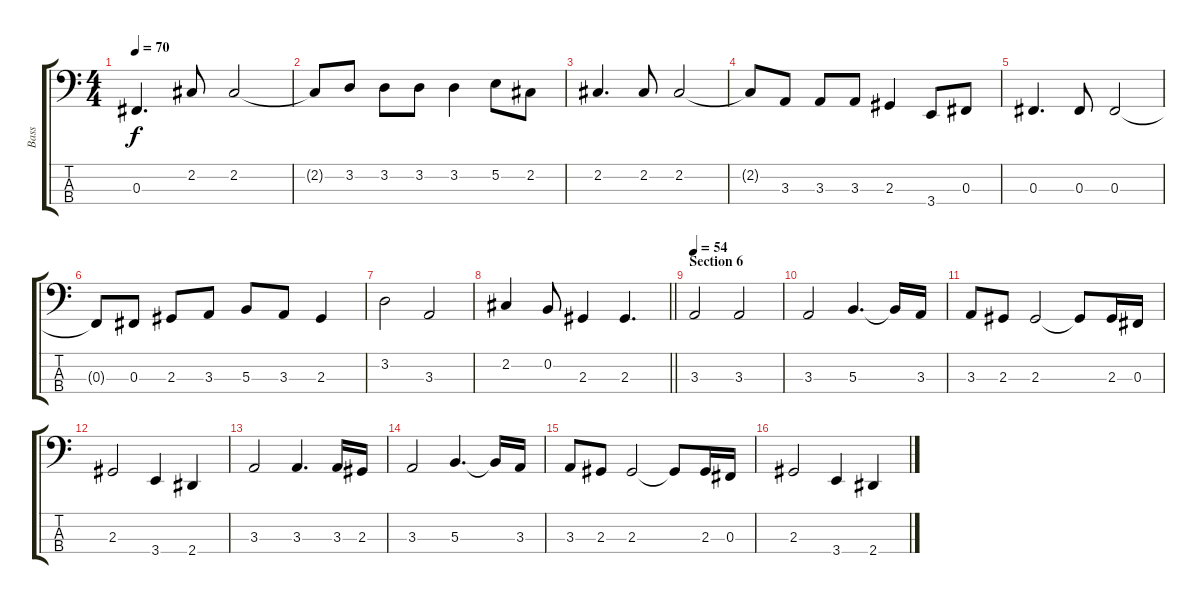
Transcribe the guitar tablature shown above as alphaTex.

\track ("Bass" "Bass") {instrument electricbasspick}
\staff {score tabs}
\tuning (E2 B1 Gb1 Db1) {hide}
\ts (4 4)
\tempo 70
\clef f4
\ks c
0.3.4{d dy f} 2.2.8 2.2.2 |
2.2{t}.8 3.2.8 3.2.8 3.2.8 3.2.4 5.2.8 2.2.8 |
2.2.4{d} 2.2.8 2.2.2 |
2.2{t}.8 3.3.8 3.3.8 3.3.8 2.3.4 3.4.8 0.3.8 |
0.3.4{d} 0.3.8 0.3.2 |
0.3{t}.8 0.3.8 2.3.8 3.3.8 5.3.8 3.3.8 2.3.4 |
3.2.2 3.3.2 |
\barLineRight lightlight
2.2.4 0.2.8 2.3.4 2.3.4{d} |
\section ("" "Section 6")
\tempo 54
3.3.2 3.3.2 |
3.3.2 5.3.4{d} 5.3{t}.16 3.3.16 |
3.3.8 2.3.8 2.3.2 2.3{t}.8 2.3.16 0.3.16 |
2.3.2 3.4.4 2.4.4 |
3.3.2 3.3.4{d} 3.3.16 2.3.16 |
3.3.2 5.3.4{d} 5.3{t}.16 3.3.16 |
3.3.8 2.3.8 2.3.2 2.3{t}.8 2.3.16 0.3.16 |
2.3.2 3.4.4 2.4.4
